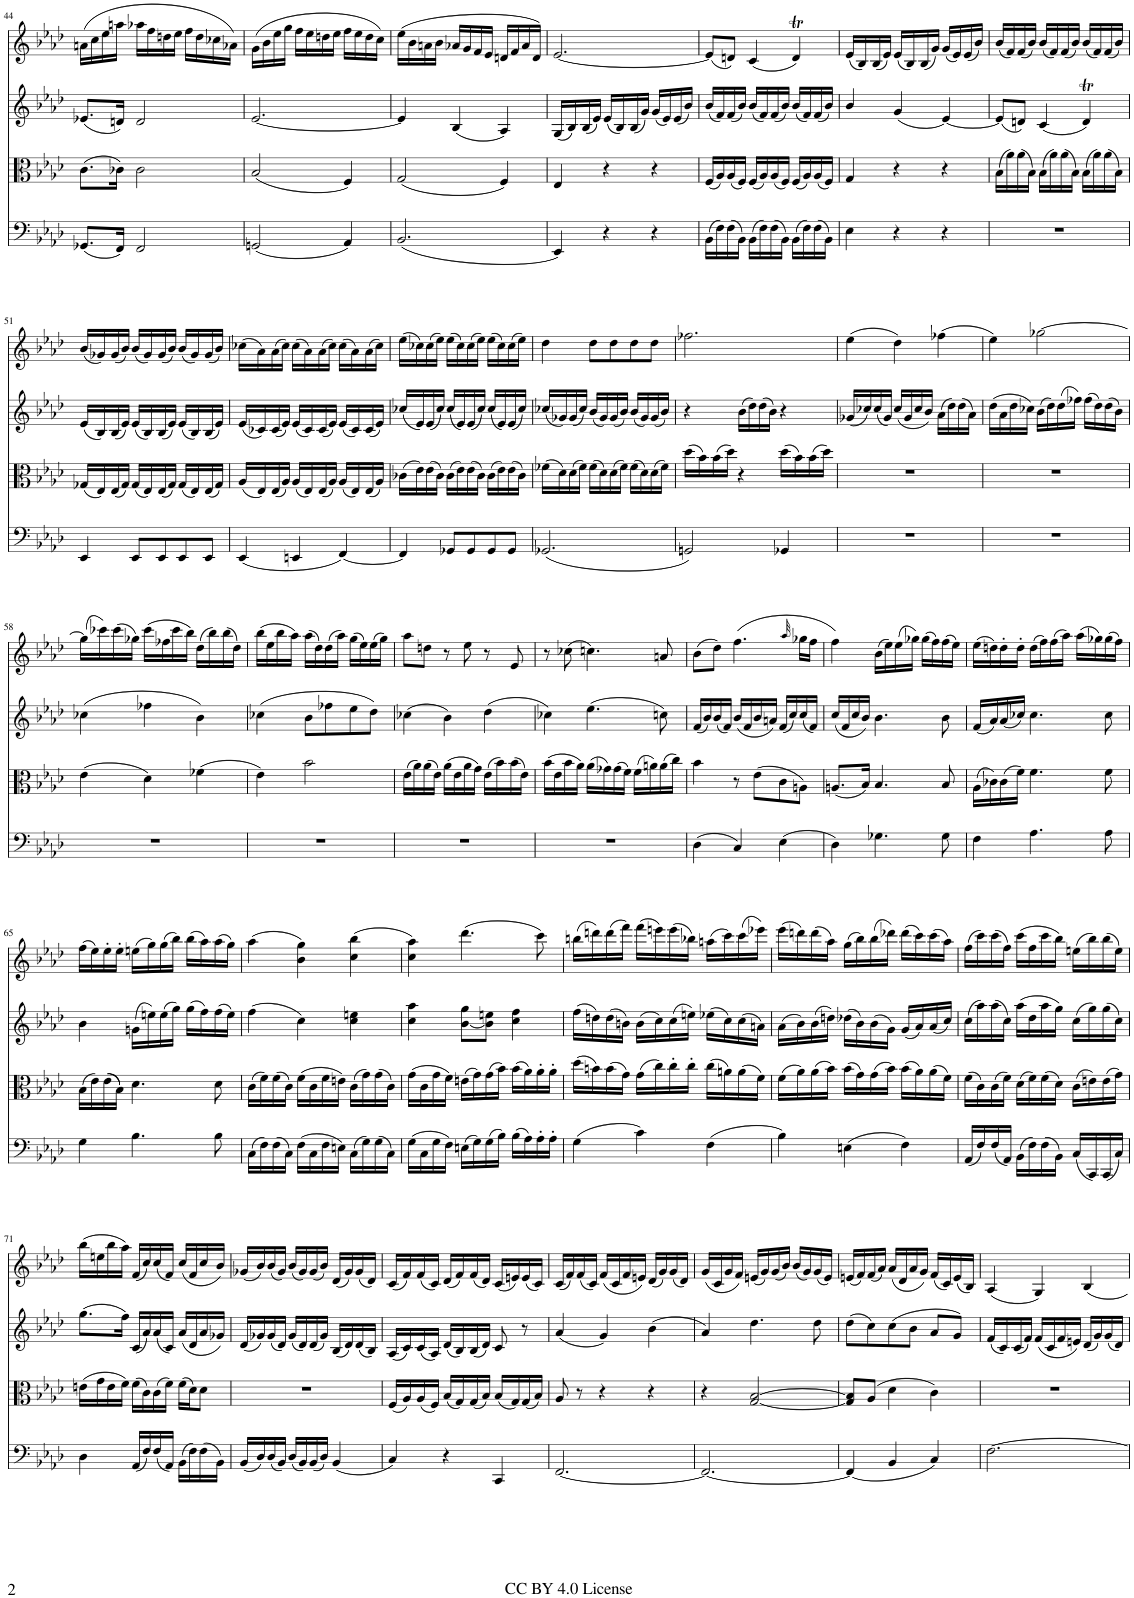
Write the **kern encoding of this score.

**kern	**kern	**kern	**kern
*part4	*part3	*part2	*part1
*staff4	*staff3	*staff2	*staff1
*I"Cello	*I"Viola	*I"Violin II	*I"Violin I
*	*I'Vla	*I'Vln	*I'Vln
!!LO:PB:g=z
*clefF4	*clefC3	*clefG2	*clefG2
*k[b-e-a-d-]	*k[b-e-a-d-]	*k[b-e-a-d-]	*k[b-e-a-d-]
*M3/4	*M3/4	*M3/4	*M3/4
=44	=44	=44	=44
(8.GG-X/L	(>8.c\L	(8.e-X/L	(>16an\LL
.	.	.	16cc\
.	.	.	16ee-\
16FF/Jk)	16c-X\Jk)	16dn/Jk)	16aan\JJ
2FF/	2c-\	2d/	16aa-X\LL
.	.	.	16ff\
.	.	.	16ddn\
.	.	.	16ee-\JJ
.	.	.	16ff\LL
.	.	.	16dd\
.	.	.	16cc-X\
.	.	.	16a-X\JJ)
=45	=45	=45	=45
(2GGn/	(2B-/	[2.e-/	(>16g\LL
.	.	.	16b-\
.	.	.	16ee-\
.	.	.	16gg\JJ
.	.	.	16ff\LL
.	.	.	16ee-\
.	.	.	16ddn\
.	.	.	16ee-\JJ
4AA-/)	4F/)	.	16ff\LL
.	.	.	16ee-\
.	.	.	16dd\
.	.	.	16cc\JJ)
=46	=46	=46	=46
(2.BB-/	(2G/	4e-/]	(>16ee-\LL
.	.	.	16b-\
.	.	.	16an\
.	.	.	16b-\JJ
.	.	(4B-/	16a-X/LL
.	.	.	16g/
.	.	.	16f/
.	.	.	16e-/JJ
.	4F/)	4A-/)	16dn/LL
.	.	.	16f/
.	.	.	16a-/
.	.	.	16d/JJ)
=47	=47	=47	=47
4EE-/)	4E-/	(16G/LL	[2.e-/
.	.	16B-/)	.
.	.	(16B-/	.
.	.	16e-/JJ)	.
4r	4r	(16e-/LL	.
.	.	16B-/)	.
.	.	(16B-/	.
.	.	16g/JJ)	.
4r	4r	(16g/LL	.
.	.	16e-/)	.
.	.	(16e-/	.
.	.	16b-/JJ)	.
=48	=48	=48	=48
(>16BB-\LL	(16F/LL	(16b-/LL	(8e-/L]
16F\)	16A-/)	16f/)	.
(>16F\	(16A-/	(16f/	8dn/J)
16BB-\JJ)	16F/JJ)	16b-/JJ)	.
(>16BB-\LL	(16F/LL	(16b-/LL	(4c/
16F\)	16A-/)	16f/)	.
(>16F\	(16A-/	(16f/	.
16BB-\JJ)	16F/JJ)	16b-/JJ)	.
(>16BB-\LL	(16F/LL	(16b-/LL	4dt/)
16F\)	16A-/)	16f/)	.
(>16F\	(16A-/	(16f/	.
16BB-\JJ)	16F/JJ)	16b-/JJ)	.
=49	=49	=49	=49
4E-\	4G/	4b-/	(16e-/LL
.	.	.	16B-/)
.	.	.	(16B-/
.	.	.	16e-/JJ)
4r	4r	(4g/	(16e-/LL
.	.	.	16B-/)
.	.	.	(16B-/
.	.	.	16g/JJ)
4r	4r	[4e-/)	(16g/LL
.	.	.	16e-/)
.	.	.	(16e-/
.	.	.	16b-/JJ)
=50	=50	=50	=50
2.r	(>16B-\LL	(8e-/L]	(16b-/LL
.	16a-\)	.	16f/)
.	(>16a-\	8dn/J)	(16f/
.	16B-\JJ)	.	16b-/JJ)
.	(>16B-\LL	(4c/	(16b-/LL
.	16a-\)	.	16f/)
.	(>16a-\	.	(16f/
.	16B-\JJ)	.	16b-/JJ)
.	(>16B-\LL	4dt/)	(16b-/LL
.	16a-\)	.	16f/)
.	(>16a-\	.	(16f/
.	16B-\JJ)	.	16b-/JJ)
!!LO:LB:g=z
=51	=51	=51	=51
4EE-/	(16G-X/LL	(16e-/LL	(16b-/LL
.	16E-/)	16B-/)	16g-X/)
.	(16E-/	(16B-/	(16g-/
.	16G-/JJ)	16e-/JJ)	16b-/JJ)
8EE-/L	(16G-/LL	(16e-/LL	(16b-/LL
.	16E-/)	16B-/)	16g-/)
8EE-/	(16E-/	(16B-/	(16g-/
.	16G-/JJ)	16e-/JJ)	16b-/JJ)
8EE-/	(16G-/LL	(16e-/LL	(16b-/LL
.	16E-/)	16B-/)	16g-/)
8EE-/J	(16E-/	(16B-/	(16g-/
.	16G-/JJ)	16e-/JJ)	16b-/JJ)
=52	=52	=52	=52
(4EE-/	(16A-/LL	(16e-/LL	(>16cc-X\LL
.	16E-/)	16c-X/)	16a-\)
.	(16E-/	(16c-/	(>16a-\
.	16A-/JJ)	16e-/JJ)	16cc-\JJ)
4EEn/	(16A-/LL	(16e-/LL	(>16cc-\LL
.	16E-/)	16c-/)	16a-\)
.	(16E-/	(16c-/	(>16a-\
.	16A-/JJ)	16e-/JJ)	16cc-\JJ)
[4FF/)	(16A-/LL	(16e-/LL	(>16cc-\LL
.	16E-/)	16c-/)	16a-\)
.	(16E-/	(16c-/	(>16a-\
.	16A-/JJ)	16e-/JJ)	16cc-\JJ)
=53	=53	=53	=53
4FF/]	(>16c-X\LL	(16cc-X/LL	(>16ee-\LL
.	16e-\)	16e-/)	16cc-X\)
.	(>16e-\	(16e-/	(>16cc-\
.	16c-\JJ)	16cc-/JJ)	16ee-\JJ)
8GG-X/L	(>16c-\LL	(16cc-/LL	(>16ee-\LL
.	16e-\)	16e-/)	16cc-\)
8GG-/	(>16e-\	(16e-/	(>16cc-\
.	16c-\JJ)	16cc-/JJ)	16ee-\JJ)
8GG-/	(>16c-\LL	(16cc-/LL	(>16ee-\LL
.	16e-\)	16e-/)	16cc-\)
8GG-/J	(>16e-\	(16e-/	(>16cc-\
.	16c-\JJ)	16cc-/JJ)	16ee-\JJ)
=54	=54	=54	=54
(2.GG-X/	(>16f-X\LL	(16cc-X/LL	4dd-\
.	16d-\)	16g-X/)	.
.	(>16d-\	(16g-/	.
.	16f-\JJ)	16cc-/JJ)	.
.	(>16f-\LL	(16b-/LL	8dd-\L
.	16d-\)	16g-/)	.
.	(>16d-\	(16g-/	8dd-\
.	16f-\JJ)	16b-/JJ)	.
.	(>16f-\LL	(16b-/LL	8dd-\
.	16d-\)	16g-/)	.
.	(>16d-\	(16g-/	8dd-\J
.	16f-\JJ)	16b-/JJ)	.
=55	=55	=55	=55
2GGn/)	(>16dd-\LL	4r	2.ff-X\
.	16b-\)	.	.
.	(>16b-\	.	.
.	16dd-\JJ)	.	.
.	4r	(>16b-\LL	.
.	.	16dd-\)	.
.	.	(>16dd-\	.
.	.	16b-\JJ)	.
4GG-X/	(>16dd-\LL	4r	.
.	16b-\)	.	.
.	(>16b-\	.	.
.	16dd-\JJ)	.	.
=56	=56	=56	=56
2.r	2.r	(16g-X/LL	(>4ee-\
.	.	16cc-X/)	.
.	.	(16cc-/	.
.	.	16g-/JJ)	.
.	.	(16cc-/LL	4dd-\)
.	.	16g-/	.
.	.	16cc-/	.
.	.	16b-/JJ)	.
.	.	(>16a-\LL	(>4ff-X\
.	.	16dd-\)	.
.	.	(>16dd-\	.
.	.	16a-\JJ)	.
=57	=57	=57	=57
2.r	2.r	(>16dd-\LL	4ee-\)
.	.	16a-\	.
.	.	16dd-\	.
.	.	16cc-X\JJ)	.
.	.	(>16b-\LL	[2gg-X\
.	.	16dd-\)	.
.	.	(>16dd-\	.
.	.	16ff-X\JJ)	.
.	.	(>16ff-\LL	.
.	.	16dd-\)	.
.	.	(>16dd-\	.
.	.	16b-\JJ)	.
!!LO:LB:g=z
=58	=58	=58	=58
2.r	(>4e-\	(>4cc-X\	(>16gg-\LL]
.	.	.	16ccc-X\)
.	.	.	(>16ccc-\
.	.	.	16gg-X\JJ)
.	4d-\)	4ff-X\	(>16ccc-\LL
.	.	.	16ff-X\
.	.	.	16ccc-\
.	.	.	16bb-\JJ)
.	(>4f-X\	4b-\)	(>16dd-\LL
.	.	.	16bb-\)
.	.	.	(>16bb-\
.	.	.	16dd-\JJ)
=59	=59	=59	=59
2.r	4e-\)	(>4cc-X\	(>16bb-\LL
.	.	.	16ee-\
.	.	.	16bb-\
.	.	.	16aa-\JJ)
.	2b-\	8b-\L	(>16aa-\LL
.	.	.	16dd-\)
.	.	8ff-X\	(>16dd-\
.	.	.	16aa-\JJ)
.	.	8ee-\	(>16gg\LL
.	.	.	16ee-\)
.	.	8dd-\J)	(>16ee-\
.	.	.	16gg\JJ)
=60	=60	=60	=60
2.r	(>16e-\LL	(>4cc-X\	8aa-\L
.	16a-\)	.	.
.	(>16a-\	.	8ddn\J
.	16e-\JJ)	.	.
.	(>16a-\LL	4b-\)	8r
.	16e-\	.	.
.	16a-\	.	8ee-\
.	16g\JJ)	.	.
.	(>16e-\LL	(>4dd-\	8r
.	16b-\)	.	.
.	(>16b-\	.	8e-/
.	16e-\JJ)	.	.
=61	=61	=61	=61
2.r	(>16b-\LL	4cc-X\)	8r
.	16e-\	.	.
.	16b-\	.	(>8cc-X\
.	16a-\JJ)	.	.
.	(>16a-\LL	(>4.ee-\	4.ccn\)
.	16g-X\)	.	.
.	(>16g-\	.	.
.	16f\JJ)	.	.
.	(>16f\LL	.	.
.	16an\)	.	.
.	(>16a\	8ccn\)	8an/
.	16cc\JJ)	.	.
=62	=62	=62	=62
(>4D-\	4b-\	(16f/LL	(>8b-\L
.	.	16b-/)	.
.	.	(16b-/	8dd-\J)
.	.	16f/JJ)	.
4C/)	8r	(16b-/LL	(>4.ff\
.	.	16f/	.
.	(>8e-\L	16b-/	.
.	.	16an/JJ)	.
(>4E-\	8c\	(16f/LL	.
.	.	16cc/)	.
.	.	.	32qaa-/
.	8An\J)	(16cc/	16gg-X\LL
.	.	16f/JJ)	16ff\JJ
=63	=63	=63	=63
4D-\)	(8.An/L	(16cc/LL	4ff\)
.	.	16f/	.
.	.	16cc/	.
.	16B-/Jk)	16b-/JJ)	.
4.G-X\	4.B-/	4.b-\	(>16b-\LL
.	.	.	16ee-\)
.	.	.	(>16ee-\
.	.	.	16gg-X\JJ)
.	.	.	(>16gg-\LL
.	.	.	16ff\)
8G-\	8B-/	8b-\	(>16ff\
.	.	.	16ee-\JJ)
=64	=64	=64	=64
4F\	(>16A-\LL	(16f/LL	(>16ee-\LL
.	16c-X\)	16a-/)	16ddn\)
.	(>16c-\	(16a-/	16dd'\
.	16f\JJ)	16cc-X/JJ)	16dd'\JJ
4.A-\	4.f\	4.cc-\	(>16dd\LL
.	.	.	16ff\)
.	.	.	(>16ff\
.	.	.	16aa-\JJ)
.	.	.	(>16aa-\LL
.	.	.	16gg-X\)
8A-\	8f\	8cc-\	(>16gg-\
.	.	.	16ff\JJ)
!!LO:LB:g=z
=65	=65	=65	=65
4G\	(>16B-\LL	4b-\	(>16ff\LL
.	16e-\)	.	16ee-\)
.	(>(>16e-\	.	16ee-'\
.	16B-\JJ))	.	16ee-'\JJ
4.B-\	4.d-\	(>16gn\LL	(>16een\LL
.	.	16een\)	16gg\)
.	.	(>16ee\	(>16gg\
.	.	16gg\JJ)	16bb-\JJ)
.	.	(>16gg\LL	(>16bb-\LL
.	.	16ff\)	16aa-\)
8B-\	8d-\	(>16ff\	(>16aa-\
.	.	16ee\JJ)	16gg\JJ)
=66	=66	=66	=66
(>16C\LL	(>16c\LL	(>4ff\	(>4aa-\
16F\)	16f\)	.	.
(>16F\	(>16f\	.	.
16C\JJ)	16c\JJ)	.	.
(>16F\LL	(>16f\LL	4cc\)	4b-\ 4gg\)
16C\	16c\	.	.
16F\	16f\	.	.
16En\JJ)	16en\JJ)	.	.
(>16C\LL	(>16c\LL	4cc\ 4een\	(>4cc\ 4bb-\
16G\)	16g\)	.	.
(>16G\	(>16g\	.	.
16C\JJ)	16c\JJ)	.	.
=67	=67	=67	=67
(>16G\LL	(>16g\LL	4cc\ 4aa-\	4cc\ 4aa-\)
16C\	16c\	.	.
16G\	16g\	.	.
16F\JJ)	16f\JJ)	.	.
(>16En\LL	(>16en\LL	[8b-\ 8gg\L	(>4.ddd-\
16G\)	16g\)	.	.
(>16G\	(>16g\	8b-\] 8een\J	.
16B-\JJ)	16b-\JJ)	.	.
(>16B-\LL	(>16b-\LL	4cc\ 4ff\	.
16A-\)	16a-\)	.	.
16A-'\	16a-'\	.	8ccc\)
16A-'\JJ	16a-'\JJ	.	.
=68	=68	=68	=68
(>4G\	(>16dd-\LL	(>16ff\LL	(>16bbn\LL
.	16bn\)	16ddn\)	16dddn\)
.	(>16b\	(>16dd\	(>16ddd\
.	16g\JJ)	16bn\JJ)	16fff\JJ)
4c\)	(>16g\LL	(>16b\LL	(>16fff\LL
.	16cc\)	16cc\)	16eeen\)
.	16cc'\	(>16cc\	(>16eee\
.	16cc'\JJ	16een\JJ)	16bb-X\JJ)
(>4F\	(>16cc\LL	(>16ee-X\LL	(>16aan\LL
.	16an\)	16cc\)	16ccc\)
.	(>16a\	(>16cc\	(>16ccc\
.	16f\JJ)	16an\JJ)	16eee-X\JJ)
=69	=69	=69	=69
4B-\)	(>16f\LL	(>16a-\LL	(>16eee-\LL
.	16a-\)	16b-\)	16dddn\)
.	(>16a-\	(>16b-\	(>16ddd\
.	16b-\JJ)	16ddn\JJ)	16aa-\JJ)
(>4En\	(>16b-\LL	(>16dd-X\LL	(>16gg\LL
.	16g\)	16b-\)	16bb-\)
.	(>16g\	(>16b-\	(>16bb-\
.	16b-\JJ)	16g\JJ)	16ddd-X\JJ)
4F\)	(>16b-\LL	(16g/LL	(>16ddd-\LL
.	16a-\)	16a-/)	16ccc\)
.	(>16a-\	(16a-/	(>16ccc\
.	16f\JJ)	16cc/JJ)	16aa-\JJ)
=70	=70	=70	=70
(16AA-/LL	(>16f\LL	(>16cc\LL	(>16ff\LL
16F/)	16c\)	16aa-\)	16ccc\)
(16F/	(>16c\	(>16aa-\	(>16ccc\
16AA-/JJ)	16f\JJ)	16cc\JJ)	16ff\JJ)
(>16BB-\LL	(>16d-\LL	(>16aa-\LL	(>16ccc\LL
16F\)	16f\)	16dd-\	16ff\
(>16F\	(>16f\	16aa-\	16ccc\
16BB-\JJ)	16d-\JJ)	16gg\JJ)	16bb-\JJ)
(16C/LL	(>16c\LL	(>16cc\LL	(>16een\LL
16CC/)	16en\)	16gg\)	16bb-\)
(16CC/	(>16e\	(>16gg\	(>16bb-\
16C/JJ)	16g\JJ)	16cc\JJ)	16ee\JJ)
!!LO:LB:g=z
=71	=71	=71	=71
4D-\	(>16en\LL	(>8.gg\L	(>16bb-\LL
.	16g\	.	16een\
.	16e\	.	16bb-\
.	16f\JJ)	16ff\Jk)	16aa-\JJ)
(16AA-/LL	(>16f\LL	(16c/LL	(16f/LL
16F/)	16c\)	16a-/)	16cc/)
(16F/	(>16c\	(16a-/	(16cc/
16AA-/JJ)	16f\JJ)	16c/JJ)	16f/JJ)
(>16BB-\LL	(>16f\LL	(16a-/LL	(16cc/LL
16F\)	16d-\J)	16d-/	16f/
(>16F\	8d-\J	16a-/	16cc/
16BB-\JJ)	.	16g-X/JJ)	16b-/JJ)
=72	=72	=72	=72
(16BB-/LL	2.r	(16d-/LL	(16g-X/LL
16D-/)	.	16g-X/)	16b-/)
(16D-/	.	(16g-/	(16b-/
16BB-/JJ)	.	16d-/JJ)	16g-/JJ)
(16D-/LL	.	(16g-/LL	(16b-/LL
16BB-/)	.	16d-/)	16g-/)
(16BB-/	.	(16d-/	(16g-/
16D-/JJ)	.	16g-/JJ)	16b-/JJ)
(4BB-/	.	(16B-/LL	(16d-/LL
.	.	16d-/)	16g-/)
.	.	(16d-/	(16g-/
.	.	16B-/JJ)	16d-/JJ)
=73	=73	=73	=73
4C/)	(16F/LL	(16A-/LL	(16c/LL
.	16A-/)	16c/)	16f/)
.	(16A-/	(16c/	(16f/
.	16F/JJ)	16A-/JJ)	16c/JJ)
4r	(16B-/LL	(16d-/LL	(16d-/LL
.	16G/)	16B-/)	16f/)
.	(16G/	(16B-/	(16f/
.	16B-/JJ)	16d-/JJ)	16d-/JJ)
4CC/	(16B-/LL	8c/	(16c/LL
.	16G/)	.	16en/)
.	(16G/	8r	(16e/
.	16B-/JJ)	.	16c/JJ)
=74	=74	=74	=74
[2.FF/	8A-/	(4a-/	(16c/LL
.	.	.	16f/)
.	8r	.	(16f/
.	.	.	16c/JJ)
.	4r	4g/)	(16f/LL
.	.	.	16c/
.	.	.	16f/
.	.	.	16en/JJ)
.	4r	(>4b-\	(16d-/LL
.	.	.	16g/)
.	.	.	(16g/
.	.	.	16d-/JJ)
=75	=75	=75	=75
2.FF/_	4r	4a-/)	(16g/LL
.	.	.	16c/
.	.	.	16g/
.	.	.	16f/JJ)
.	[2G/ [2B-/	4.dd-\	(16en/LL
.	.	.	16g/)
.	.	.	(16g/
.	.	.	16b-/JJ)
.	.	.	(16b-/LL
.	.	.	16g/)
.	.	8dd-\	(16g/
.	.	.	16e/JJ)
=76	=76	=76	=76
(4FF/]	8G/] 8B-/]L	(>8dd-\L	(16en/LL
.	.	.	16f/)
.	(>8A-/J	8cc\)	(16f/
.	.	.	16a-/JJ)
4BB-/	4d-\	(>8cc\	(16a-/LL
.	.	.	16d-/
.	.	8b-\J	16a-/
.	.	.	16g/JJ)
4C/)	4c\)	8a-/L	(16f/LL
.	.	.	16c/)
.	.	8g/J)	(16e/
.	.	.	16B-/JJ)
=77	=77	=77	=77
[2.F\	2.r	(16f/LL	(4A-/
.	.	16c/)	.
.	.	(16c/	.
.	.	16f/JJ)	.
.	.	(16f/LL	4G/)
.	.	16c/	.
.	.	16f/	.
.	.	16en/JJ)	.
.	.	(16d-/LL	4B-/
.	.	16g/)	.
.	.	(16g/	.
.	.	16d-/JJ)	.
=	=	=	=
*-	*-	*-	*-
